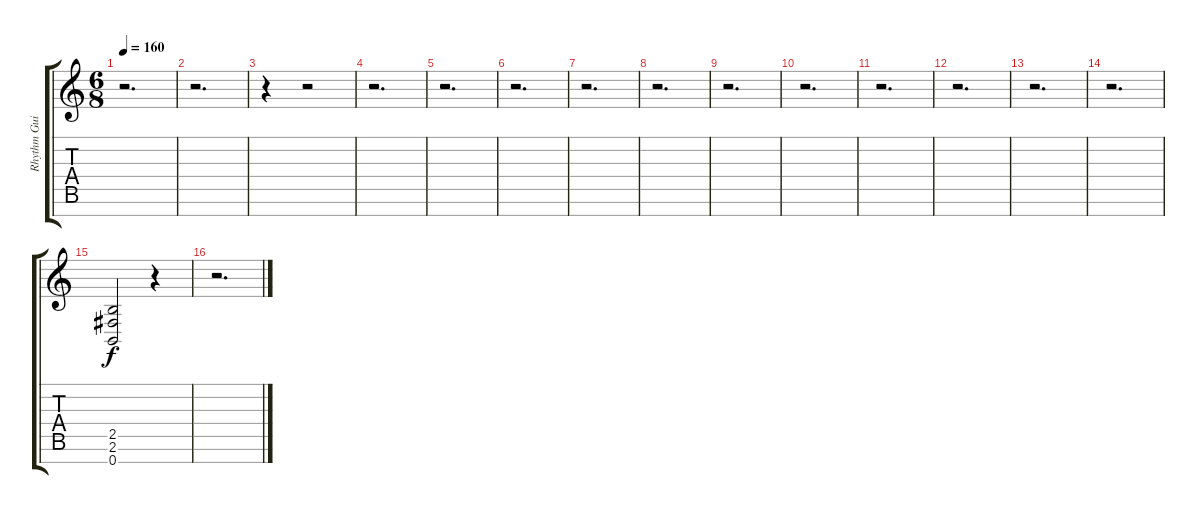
\track ("Rhythm Guitar" "Rhythm Gui") {instrument overdrivenguitar}
\staff {score tabs}
\tuning (E4 B3 G3 D3 A2 E2 B1) {hide}
\ts (6 8)
\tempo 160
\clef g2
\ks c
r.2{d dy f} |
r.2{d} |
r.4 r.2 |
r.2{d} |
r.2{d} |
r.2{d} |
r.2{d} |
r.2{d} |
r.2{d} |
r.2{d} |
r.2{d} |
r.2{d} |
r.2{d} |
r.2{d} |
(2.5 2.6 0.7).2 r.4 |
r.2{d}
